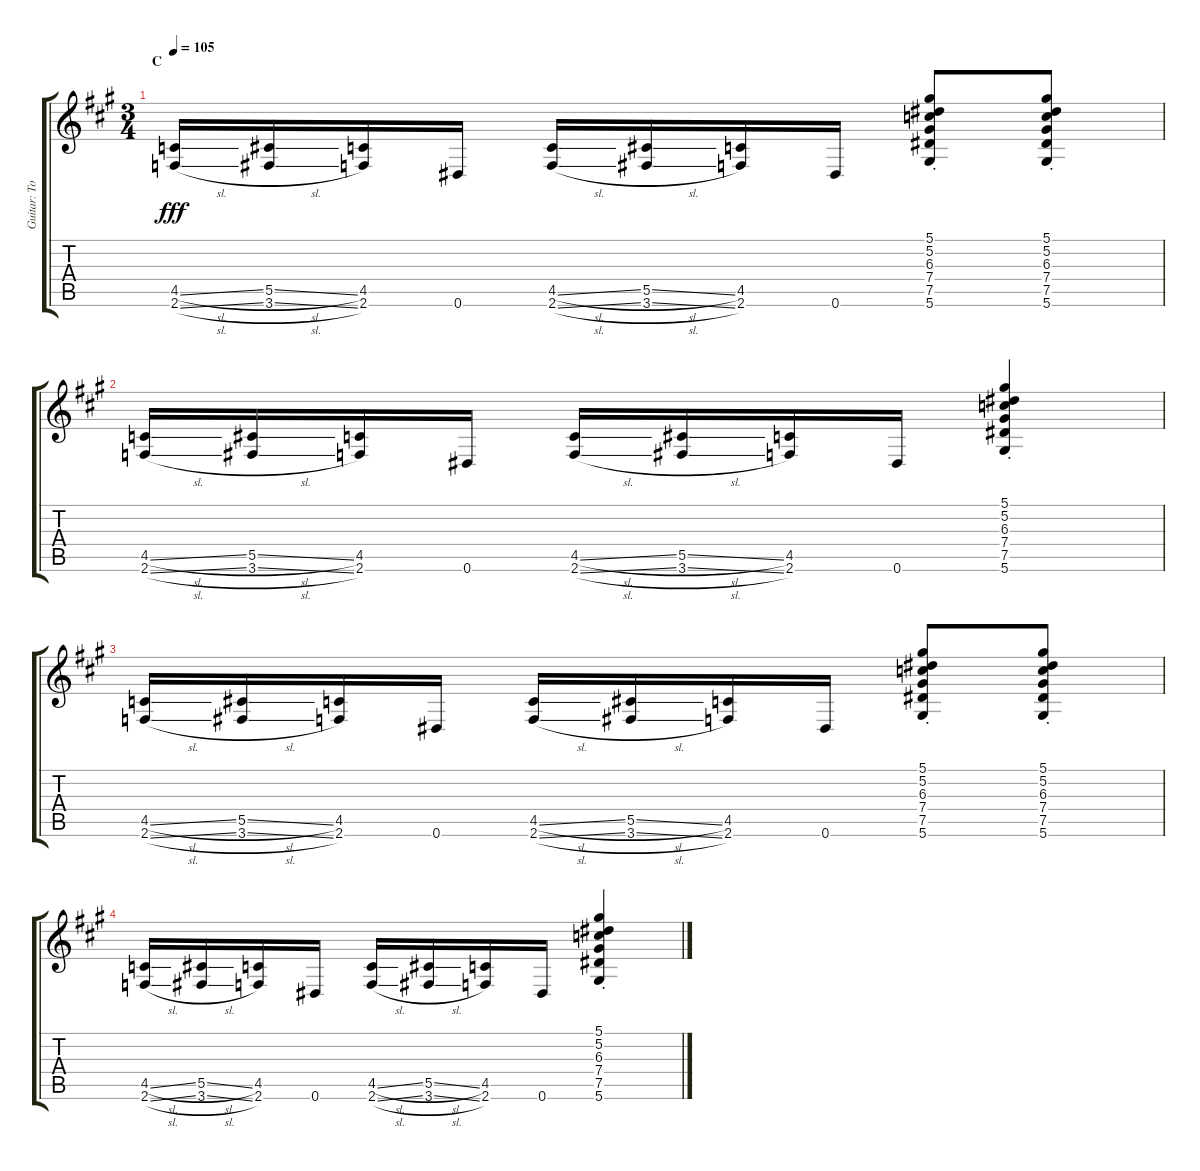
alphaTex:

\track ("Guitar: Tony" "Guitar: To") {instrument overdrivenguitar}
\staff {score tabs}
\tuning (Eb4 Bb3 Gb3 Db3 Ab2 Eb2) {hide}
\ts (3 4)
\section ("" "C")
\tempo 105
\clef g2
\ks a
(4.5{sl} 2.6{sl}).16{dy fff} (5.5{sl} 3.6{sl}).16 (4.5 2.6).16 0.6.16 (4.5{sl} 2.6{sl}).16 (5.5{sl} 3.6{sl}).16 (4.5 2.6).16 0.6.16 (5.1{st} 5.2{st} 6.3{st} 7.4{st} 7.5{st} 5.6{st}).8 (5.1{st} 5.2{st} 6.3{st} 7.4{st} 7.5{st} 5.6{st}).8 |
(4.5{sl} 2.6{sl}).16 (5.5{sl} 3.6{sl}).16 (4.5 2.6).16 0.6.16 (4.5{sl} 2.6{sl}).16 (5.5{sl} 3.6{sl}).16 (4.5 2.6).16 0.6.16 (5.1{st} 5.2{st} 6.3{st} 7.4{st} 7.5{st} 5.6{st}).4 |
(4.5{sl} 2.6{sl}).16 (5.5{sl} 3.6{sl}).16 (4.5 2.6).16 0.6.16 (4.5{sl} 2.6{sl}).16 (5.5{sl} 3.6{sl}).16 (4.5 2.6).16 0.6.16 (5.1{st} 5.2{st} 6.3{st} 7.4{st} 7.5{st} 5.6{st}).8 (5.1{st} 5.2{st} 6.3{st} 7.4{st} 7.5{st} 5.6{st}).8 |
(4.5{sl} 2.6{sl}).16 (5.5{sl} 3.6{sl}).16 (4.5 2.6).16 0.6.16 (4.5{sl} 2.6{sl}).16 (5.5{sl} 3.6{sl}).16 (4.5 2.6).16 0.6.16 (5.1{st} 5.2{st} 6.3{st} 7.4{st} 7.5{st} 5.6{st}).4
